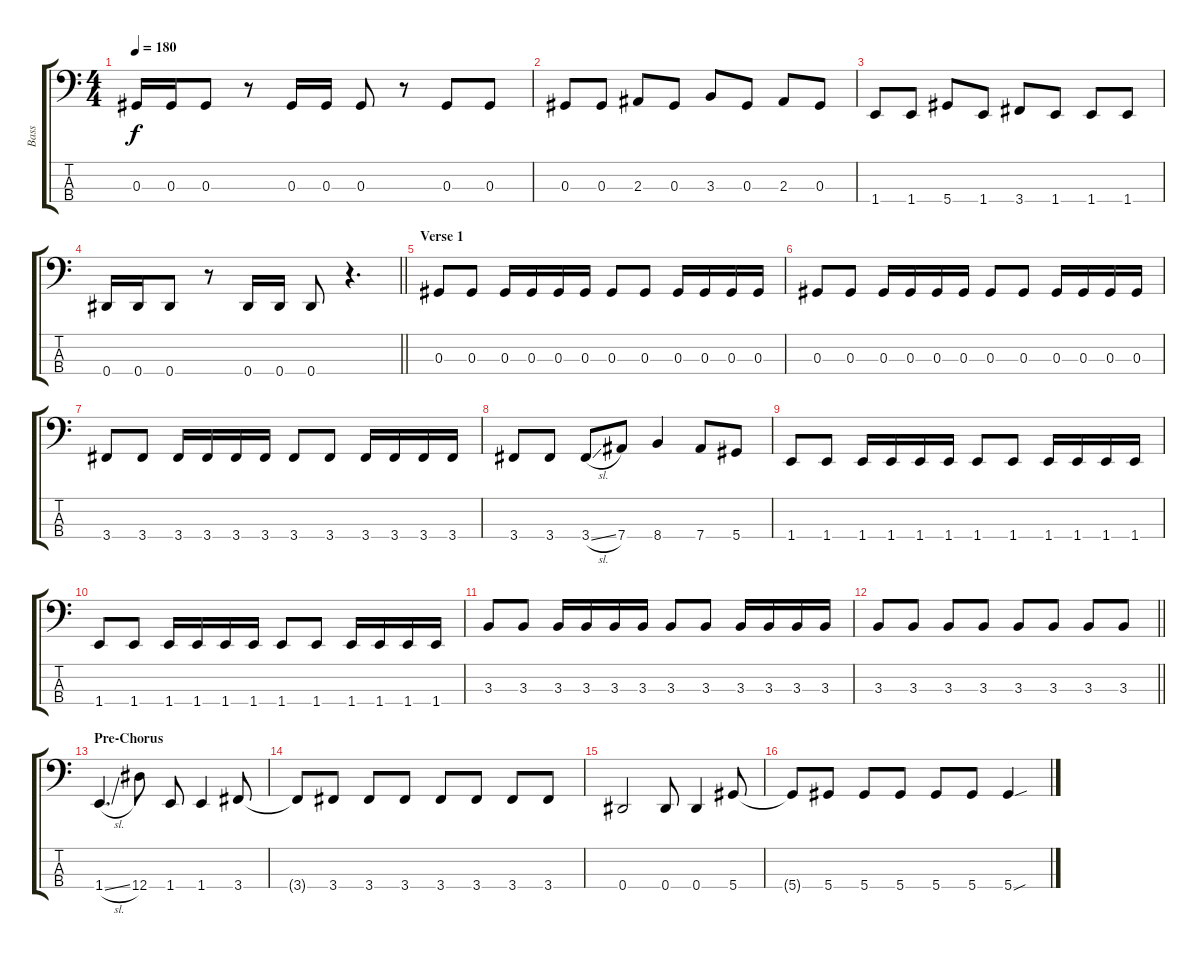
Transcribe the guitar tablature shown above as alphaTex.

\track ("Bass" "Bass") {instrument electricbassfinger}
\staff {score tabs}
\tuning (Gb2 Db2 Ab1 Eb1) {hide}
\ts (4 4)
\tempo 180
\clef f4
\ks c
0.3.16{dy f} 0.3.16 0.3.8 r.8 0.3.16 0.3.16 0.3.8 r.8 0.3.8 0.3.8 |
0.3.8 0.3.8 2.3.8 0.3.8 3.3.8 0.3.8 2.3.8 0.3.8 |
1.4.8 1.4.8 5.4.8 1.4.8 3.4.8 1.4.8 1.4.8 1.4.8 |
\barLineRight lightlight
0.4.16 0.4.16 0.4.8 r.8 0.4.16 0.4.16 0.4.8 r.4{d} |
\section ("" "Verse 1")
0.3.8 0.3.8 0.3.16 0.3.16 0.3.16 0.3.16 0.3.8 0.3.8 0.3.16 0.3.16 0.3.16 0.3.16 |
0.3.8 0.3.8 0.3.16 0.3.16 0.3.16 0.3.16 0.3.8 0.3.8 0.3.16 0.3.16 0.3.16 0.3.16 |
3.4.8 3.4.8 3.4.16 3.4.16 3.4.16 3.4.16 3.4.8 3.4.8 3.4.16 3.4.16 3.4.16 3.4.16 |
3.4.8 3.4.8 3.4{sl}.8 7.4.8 8.4.4 7.4.8 5.4.8 |
1.4.8 1.4.8 1.4.16 1.4.16 1.4.16 1.4.16 1.4.8 1.4.8 1.4.16 1.4.16 1.4.16 1.4.16 |
1.4.8 1.4.8 1.4.16 1.4.16 1.4.16 1.4.16 1.4.8 1.4.8 1.4.16 1.4.16 1.4.16 1.4.16 |
3.3.8 3.3.8 3.3.16 3.3.16 3.3.16 3.3.16 3.3.8 3.3.8 3.3.16 3.3.16 3.3.16 3.3.16 |
\barLineRight lightlight
3.3.8 3.3.8 3.3.8 3.3.8 3.3.8 3.3.8 3.3.8 3.3.8 |
\section ("" "Pre-Chorus")
1.4{sl}.4{d} 12.4.8 1.4.8 1.4.4 3.4.8 |
3.4{t}.8 3.4.8 3.4.8 3.4.8 3.4.8 3.4.8 3.4.8 3.4.8 |
0.4.2 0.4.8 0.4.4 5.4.8 |
5.4{t}.8 5.4.8 5.4.8 5.4.8 5.4.8 5.4.8 5.4{sou}.4
